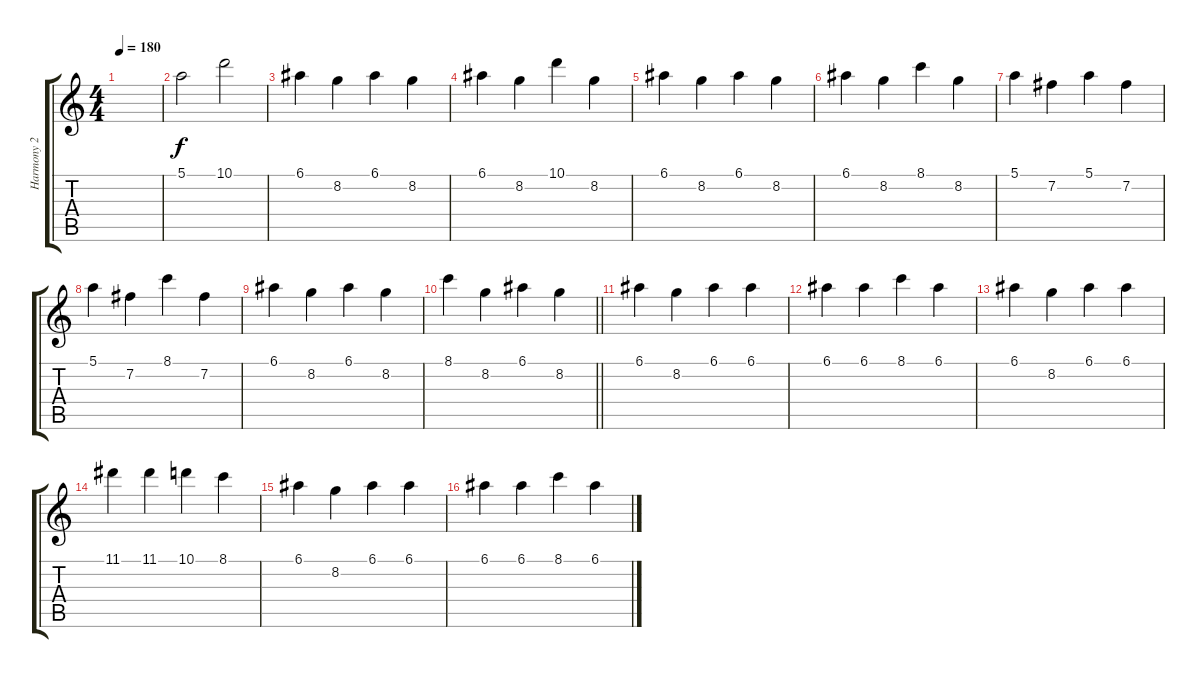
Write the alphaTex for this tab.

\track ("Harmony 2" "Harmony 2") {instrument distortionguitar}
\staff {score tabs}
\tuning (E4 B3 G3 D3 A2 D2) {hide}
\ts (4 4)
\tempo 180
\clef g2
\ks c
|
5.1.2 10.1.2 |
6.1.4 8.2.4 6.1.4 8.2.4 |
6.1.4 8.2.4 10.1.4 8.2.4 |
6.1.4 8.2.4 6.1.4 8.2.4 |
6.1.4 8.2.4 8.1.4 8.2.4 |
5.1.4 7.2.4 5.1.4 7.2.4 |
5.1.4 7.2.4 8.1.4 7.2.4 |
6.1.4 8.2.4 6.1.4 8.2.4 |
\barLineRight lightlight
8.1.4 8.2.4 6.1.4 8.2.4 |
\section ("" "")
6.1.4 8.2.4 6.1.4 6.1.4 |
6.1.4 6.1.4 8.1.4 6.1.4 |
6.1.4 8.2.4 6.1.4 6.1.4 |
11.1.4 11.1.4 10.1.4 8.1.4 |
6.1.4 8.2.4 6.1.4 6.1.4 |
6.1.4 6.1.4 8.1.4 6.1.4
